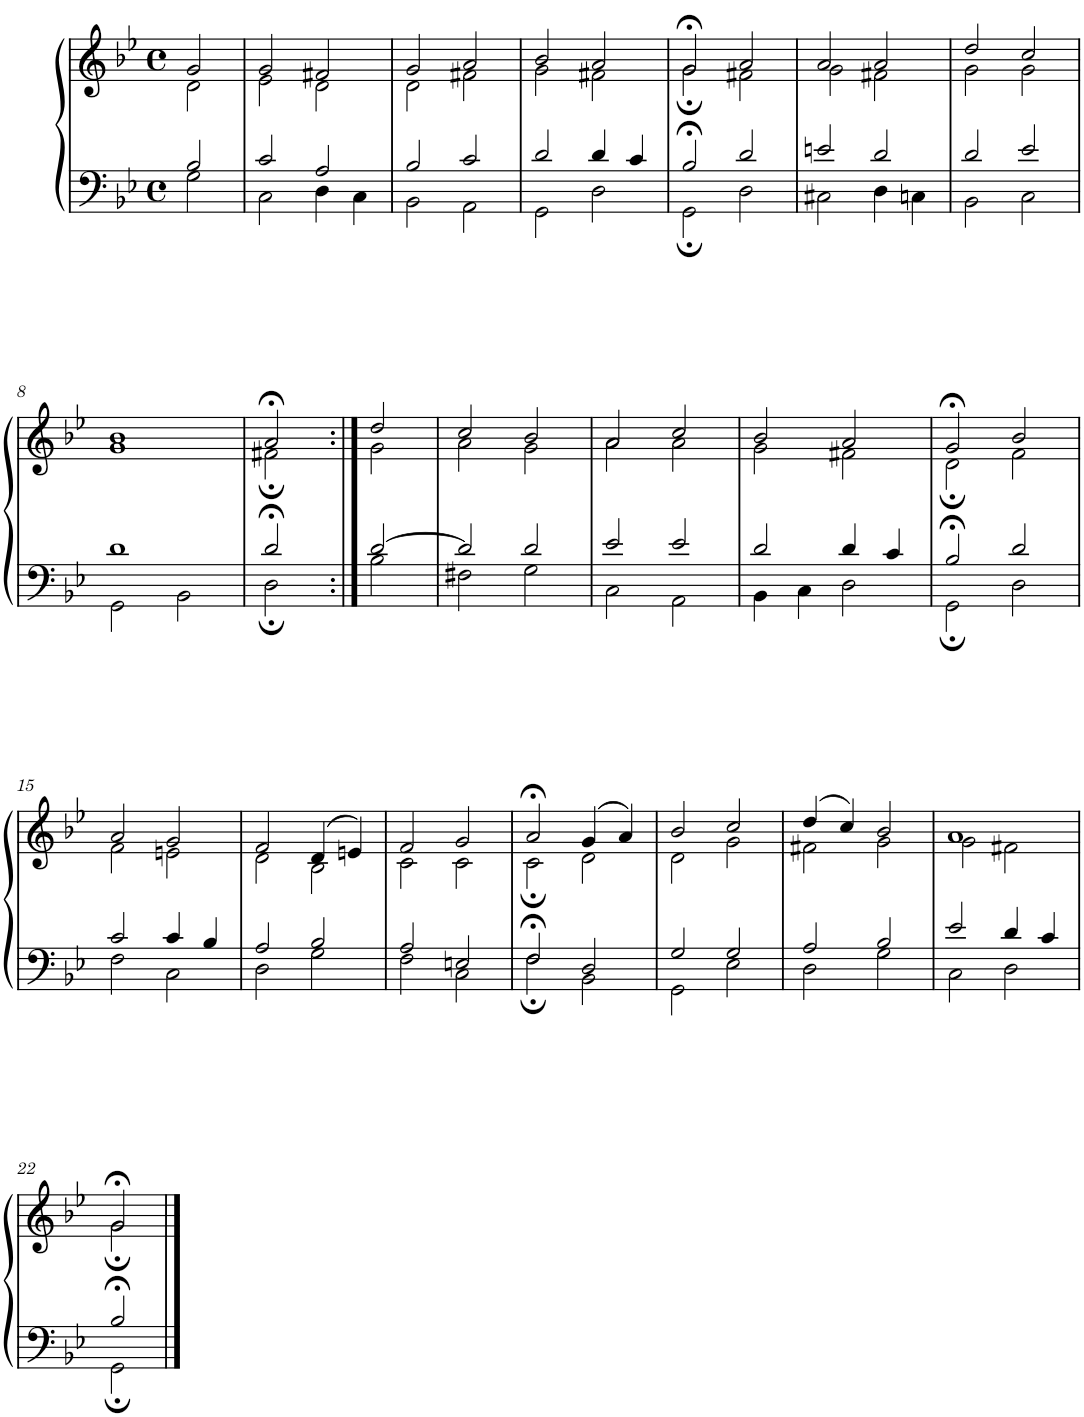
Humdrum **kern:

**kern	**kern
*part1	*part1
*staff2	*staff1
*I"Piano	*
*I'Pno.	*
*clefF4	*clefG2
*k[b-e-]	*k[b-e-]
*M4/4	*M4/4
*met(c)	*met(c)
=1	=1
*^	*^
2B-/	2G\	2g/	2d\
=2	=2	=2	=2
2c/	2C\	2g/	2e-\
2A/	4D\	2f#X/	2d\
.	4C\	.	.
=3	=3	=3	=3
2B-/	2BB-\	2g/	2d\
2c/	2AA\	2a/	2f#X\
=4	=4	=4	=4
2d/	2GG\	2b-/	2g\
4d/	2D\	2a/	2f#X\
4c/	.	.	.
=5	=5	=5	=5
2B-;</	2GG;\	2g;</	2g;\
2d/	2D\	2a/	2f#X\
=6	=6	=6	=6
2en/	2C#X\	2a/	2g\
2d/	4D\	2a/	2f#X\
.	4Cn\	.	.
=7	=7	=7	=7
2d/	2BB-\	2dd/	2g\
2e-/	2C\	2cc/	2g\
!!LO:LB:g=z	!!
=8	=8	=8	=8
1d	2GG\	1b-	1g
.	2BB-\	.	.
=9	=9	=9	=9
2d;</	2D;\	2a;</	2f#X;\
=10:|!	=10:|!	=10:|!	=10:|!
[2d/	2B-\	2dd/	2g\
=11	=11	=11	=11
2d/]	2F#X\	2cc/	2a\
2d/	2G\	2b-/	2g\
=12	=12	=12	=12
2e-/	2C\	2a/	2a\
2e-/	2AA\	2cc/	2a\
=13	=13	=13	=13
2d/	4BB-\	2b-/	2g\
.	4C\	.	.
4d/	2D\	2a/	2f#X\
4c/	.	.	.
=14	=14	=14	=14
2B-;</	2GG;\	2g;</	2d;\
2d/	2D\	2b-/	2f\
!!LO:LB:g=z	!!
=15	=15	=15	=15
2c/	2F\	2a/	2f\
4c/	2C\	2g/	2en\
4B-/	.	.	.
=16	=16	=16	=16
2A/	2D\	2f/	2d\
2B-/	2G\	(4d/	2B-\
.	.	4en/)	.
=17	=17	=17	=17
2A/	2F\	2f/	2c\
2En/	2C\	2g/	2c\
=18	=18	=18	=18
2F;</	2F;\	2a;</	2c;\
2D/	2BB-\	(4g/	2d\
.	.	4a/)	.
=19	=19	=19	=19
2G/	2GG\	2b-/	2d\
2G/	2E-\	2cc/	2g\
=20	=20	=20	=20
2A/	2D\	(4dd/	2f#X\
.	.	4cc/)	.
2B-/	2G\	2b-/	2g\
=21	=21	=21	=21
2e-/	2C\	1a	2g\
4d/	2D\	.	2f#X\
4c/	.	.	.
!!LO:LB:g=z	!!
=22	=22	=22	=22
2B-;</	2GG;\	2g;</	2g;\
*v	*v	*	*
*	*v	*v
==	==
*-	*-
